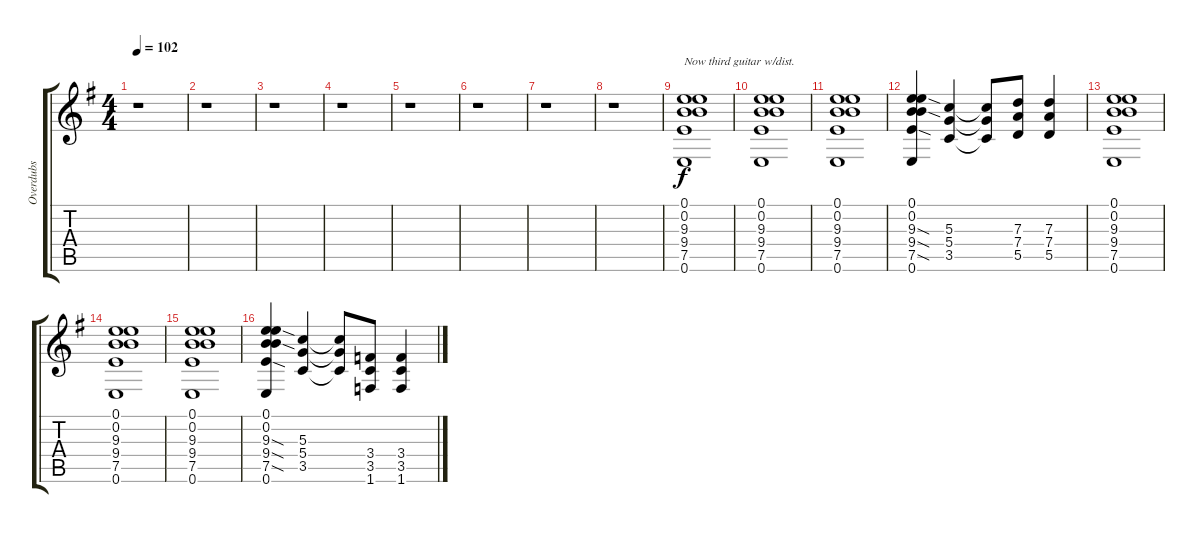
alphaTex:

\track ("Overdubs" "Overdubs") {instrument overdrivenguitar}
\staff {score tabs}
\tuning (E4 B3 G3 D3 A2 E2) {hide}
\ts (4 4)
\tempo 102
\clef g2
\ks eminor
r.1{dy f} |
r.1 |
r.1 |
r.1 |
r.1 |
r.1 |
r.1 |
r.1 |
(0.1 0.2 9.3 9.4 7.5 0.6).1{txt "Now third guitar w/dist." volume 10} |
(0.1 0.2 9.3 9.4 7.5 0.6).1 |
(0.1 0.2 9.3 9.4 7.5 0.6).1 |
(0.1 0.2 9.3{sod} 9.4{sod} 7.5{sod} 0.6).4 (5.3 5.4 3.5).4 (5.3{t} 5.4{t} 3.5{t}).8 (7.3 7.4 5.5).8 (7.3 7.4 5.5).4 |
(0.1 0.2 9.3 9.4 7.5 0.6).1{volume 10} |
(0.1 0.2 9.3 9.4 7.5 0.6).1 |
(0.1 0.2 9.3 9.4 7.5 0.6).1 |
(0.1 0.2 9.3{sod} 9.4{sod} 7.5{sod} 0.6).4 (5.3 5.4 3.5).4 (5.3{t} 5.4{t} 3.5{t}).8 (3.4 3.5 1.6).8 (3.4 3.5 1.6).4
